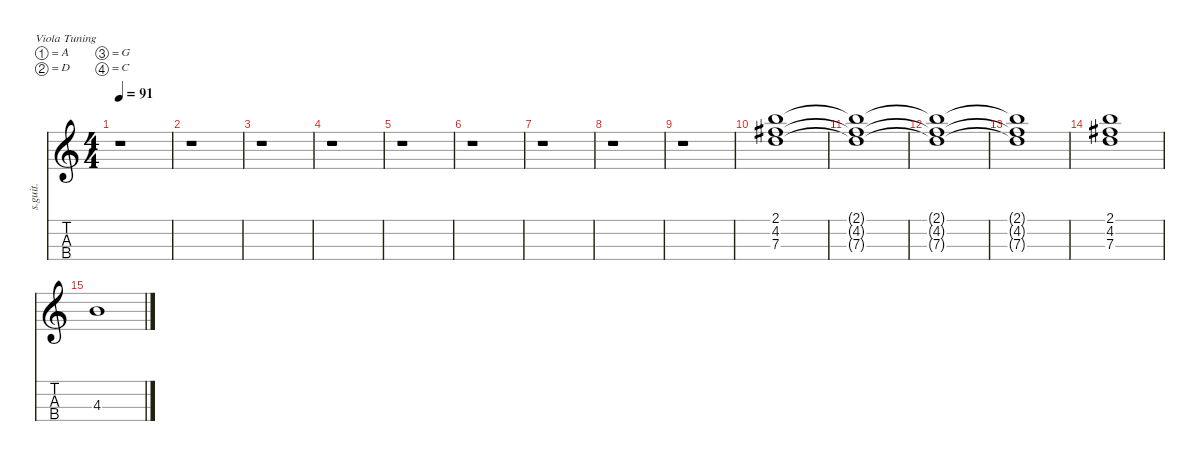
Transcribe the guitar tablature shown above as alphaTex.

\defaultSystemsLayout 4
\hideDynamics
\bracketExtendMode nobrackets
\track (" (Viola 1)" "s.guit.") {instrument viola}
\staff {score tabs}
\tuning (A4 D4 G3 C3)
\displaytranspose 12
\ts (4 4)
\tempo 91
\clef g2
\ks c
r.1{dy f} |
r.1 |
r.1 |
r.1 |
r.1 |
r.1 |
r.1 |
r.1 |
r.1 |
(2.1 4.2{acc #} 7.3).1{lyrics (0 "") lyrics (1 "") lyrics (2 "") lyrics (3 "") lyrics (4 "") dy mf} |
(2.1{t} 4.2{t acc #} 7.3{t}).1{lyrics (0 "") lyrics (1 "") lyrics (2 "") lyrics (3 "") lyrics (4 "")} |
(2.1{t} 4.2{t acc #} 7.3{t}).1{lyrics (0 "") lyrics (1 "") lyrics (2 "") lyrics (3 "") lyrics (4 "")} |
(2.1{t} 4.2{t acc #} 7.3{t}).1{lyrics (0 "") lyrics (1 "") lyrics (2 "") lyrics (3 "") lyrics (4 "")} |
(2.1 4.2{acc #} 7.3).1{lyrics (0 "") lyrics (1 "") lyrics (2 "") lyrics (3 "") lyrics (4 "") dy f} |
4.3.1{lyrics (0 "") lyrics (1 "") lyrics (2 "") lyrics (3 "") lyrics (4 "")}
